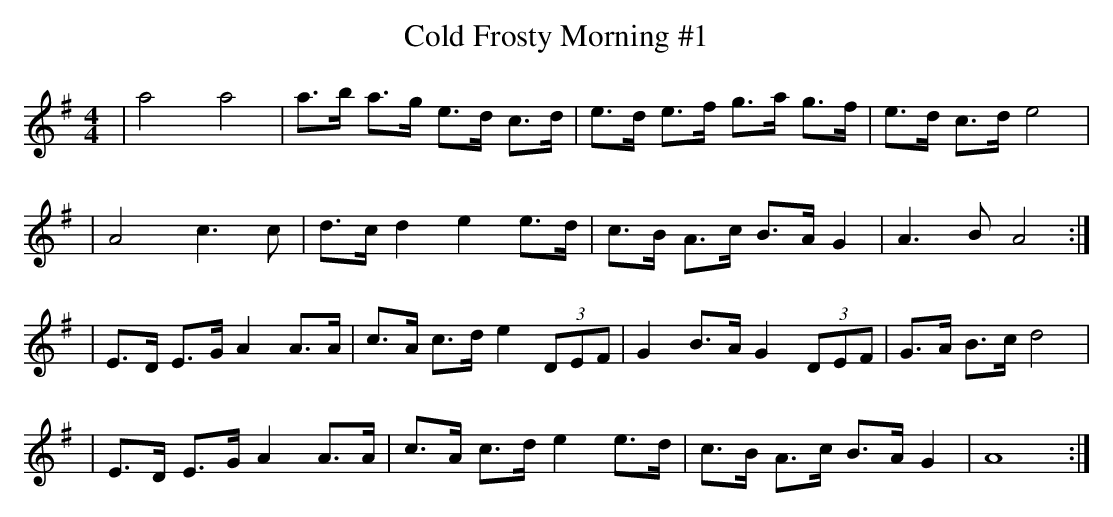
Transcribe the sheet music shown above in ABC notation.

X:1
T:Cold Frosty Morning #1
M:4/4
L:1/8
K:Ador
| a4      a4     | a>b a>g e>d  c>d | e>d e>f g>a g>f  | e>d c>d e4 |
| A4      c3 c   | d>c d2  e2   e>d | c>B A>c B>A  G2  | A3B     A4 :|
| E>D E>G A2 A>A | c>A c>d e2 (3DEF | G2  B>A G2 (3DEF | G>A B>c d4 |
| E>D E>G A2 A>A | c>A c>d e2   e>d | c>B A>c B>A  G2  | A8         :|
